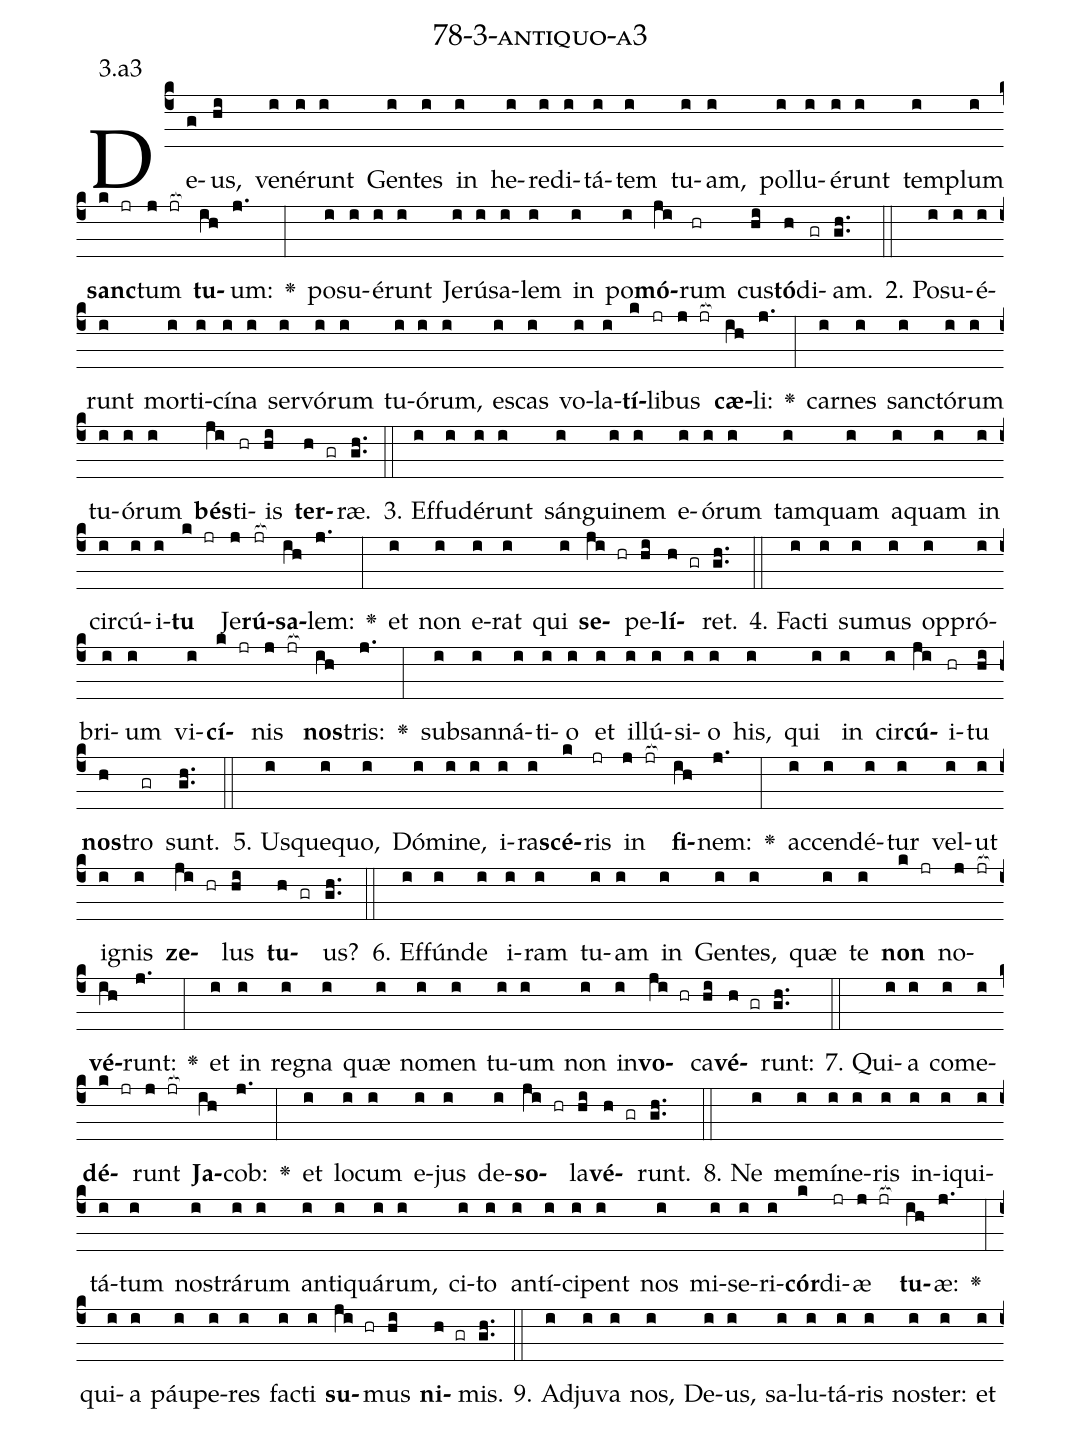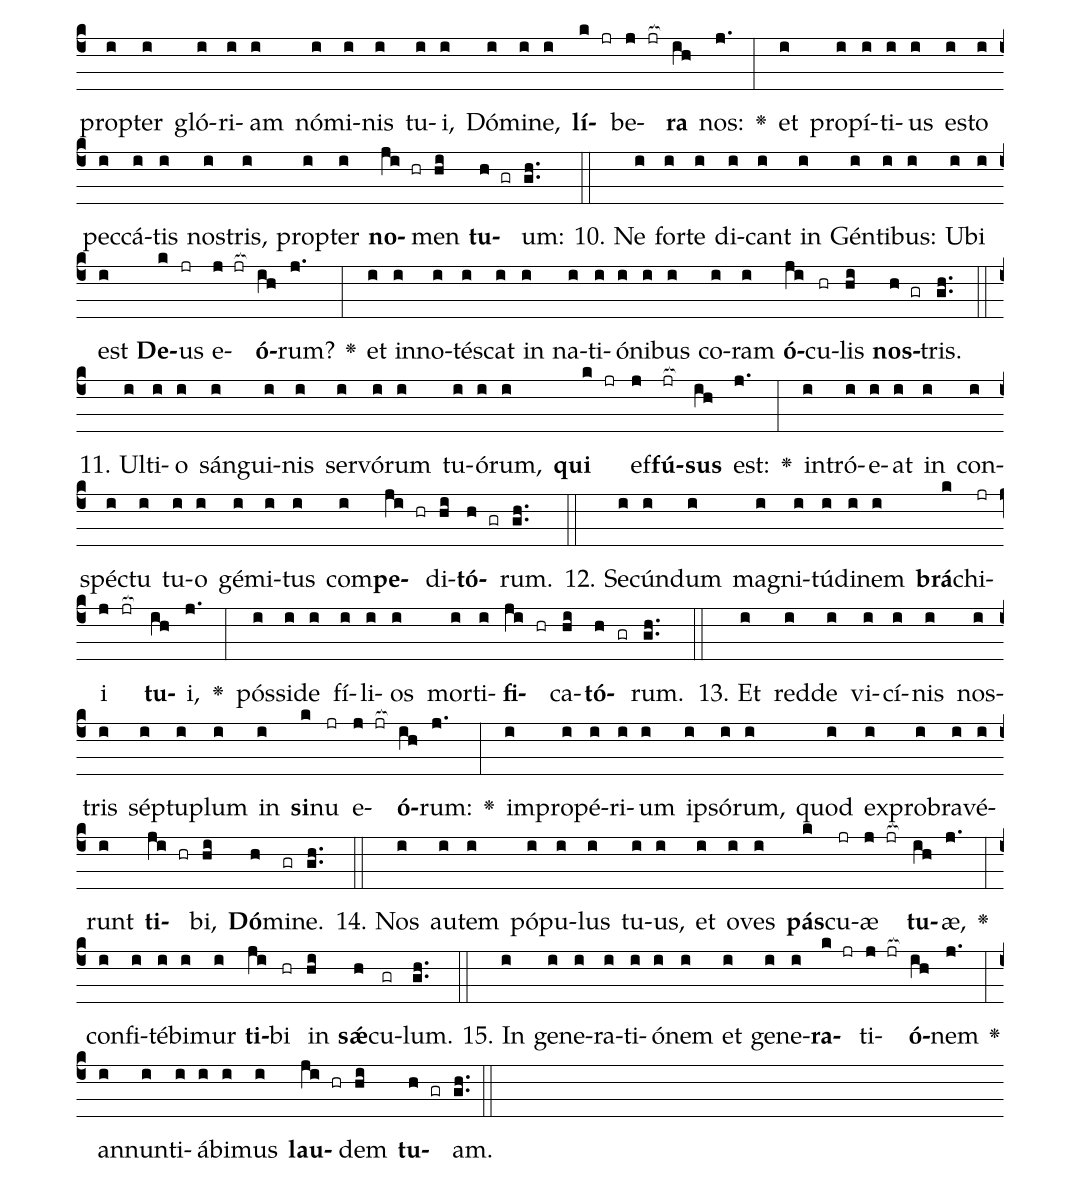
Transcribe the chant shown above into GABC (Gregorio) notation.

name: 78-3-antiquo-a3;
annotation: 3.a3;
%%
(c4)De(g)us,(hi) ve(i)né(i)runt(i) Gen(i)tes(i) in(i) he(i)re(i)di(i)tá(i)tem(i) tu(i)am,(i) pol(i)lu(i)é(i)runt(i) tem(i)plum(i) <b>sanc</b>(k jr)tum(j jr[ocb:1{]) <b>tu</b>(ih[ocb:0}])um:(j.) <v>\greheightstar</v>(:) po(i)su(i)é(i)runt(i) Je(i)rú(i)sa(i)lem(i) in(i) po(i)<b>mó</b>(ji)rum(hr) cus(hi)<b>tó</b>(h)di(gr)am.(gh..) (::)
2. Po(i)su(i)é(i)runt(i) mor(i)ti(i)cí(i)na(i) ser(i)vó(i)rum(i) tu(i)ó(i)rum,(i) es(i)cas(i) vo(i)la(i)<b>tí</b>(k)li(jr)bus(j jr[ocb:1{]) <b>cæ</b>(ih[ocb:0}])li:(j.) <v>\greheightstar</v>(:) car(i)nes(i) sanc(i)tó(i)rum(i) tu(i)ó(i)rum(i) <b>bés</b>(ji)ti(hr)is(hi) <b>ter</b>(h gr)ræ.(gh..) (::)
3. Ef(i)fu(i)dé(i)runt(i) sán(i)gui(i)nem(i) e(i)ó(i)rum(i) tam(i)quam(i) a(i)quam(i) in(i) cir(i)cú(i)i(i)<b>tu</b>(k jr) Je(j)<b>rú</b>(jr[ocb:1{])<b>sa</b>(ih[ocb:0}])lem:(j.) <v>\greheightstar</v>(:) et(i) non(i) e(i)rat(i) qui(i) <b>se</b>(ji hr)pe(hi)<b>lí</b>(h gr)ret.(gh..) (::)
4. Fac(i)ti(i) su(i)mus(i) op(i)pró(i)bri(i)um(i) vi(i)<b>cí</b>(k jr)nis(j jr[ocb:1{]) <b>nos</b>(ih[ocb:0}])tris:(j.) <v>\greheightstar</v>(:) sub(i)san(i)ná(i)ti(i)o(i) et(i) il(i)lú(i)si(i)o(i) his,(i) qui(i) in(i) cir(i)<b>cú</b>(ji)i(hr)tu(hi) <b>nos</b>(h)tro(gr) sunt.(gh..) (::)
5. Us(i)que(i)quo,(i) Dó(i)mi(i)ne,(i) i(i)ra(i)<b>scé</b>(k)ris(jr) in(j jr[ocb:1{]) <b>fi</b>(ih[ocb:0}])nem:(j.) <v>\greheightstar</v>(:) ac(i)cen(i)dé(i)tur(i) vel(i)ut(i) i(i)gnis(i) <b>ze</b>(ji hr)lus(hi) <b>tu</b>(h gr)us?(gh..) (::)
6. Ef(i)fún(i)de(i) i(i)ram(i) tu(i)am(i) in(i) Gen(i)tes,(i) quæ(i) te(i) <b>non</b>(k jr) no(j jr[ocb:1{])<b>vé</b>(ih[ocb:0}])runt:(j.) <v>\greheightstar</v>(:) et(i) in(i) re(i)gna(i) quæ(i) no(i)men(i) tu(i)um(i) non(i) in(i)<b>vo</b>(ji hr)ca(hi)<b>vé</b>(h gr)runt:(gh..) (::)
7. Qui(i)a(i) com(i)e(i)<b>dé</b>(k jr)runt(j jr[ocb:1{]) <b>Ja</b>(ih[ocb:0}])cob:(j.) <v>\greheightstar</v>(:) et(i) lo(i)cum(i) e(i)jus(i) de(i)<b>so</b>(ji hr)la(hi)<b>vé</b>(h gr)runt.(gh..) (::)
8. Ne(i) me(i)mí(i)ne(i)ris(i) in(i)i(i)qui(i)tá(i)tum(i) nos(i)trá(i)rum(i) an(i)ti(i)quá(i)rum,(i) ci(i)to(i) an(i)tí(i)ci(i)pent(i) nos(i) mi(i)se(i)ri(i)<b>cór</b>(k)di(jr)æ(j jr[ocb:1{]) <b>tu</b>(ih[ocb:0}])æ:(j.) <v>\greheightstar</v>(:) qui(i)a(i) páu(i)pe(i)res(i) fac(i)ti(i) <b>su</b>(ji hr)mus(hi) <b>ni</b>(h gr)mis.(gh..) (::)
9. Ad(i)ju(i)va(i) nos,(i) De(i)us,(i) sa(i)lu(i)tá(i)ris(i) nos(i)ter:(i) et(i) prop(i)ter(i) gló(i)ri(i)am(i) nó(i)mi(i)nis(i) tu(i)i,(i) Dó(i)mi(i)ne,(i) <b>lí</b>(k jr)be(j jr[ocb:1{])<b>ra</b>(ih[ocb:0}]) nos:(j.) <v>\greheightstar</v>(:) et(i) pro(i)pí(i)ti(i)us(i) es(i)to(i) pec(i)cá(i)tis(i) nos(i)tris,(i) prop(i)ter(i) <b>no</b>(ji hr)men(hi) <b>tu</b>(h gr)um:(gh..) (::)
10. Ne(i) for(i)te(i) di(i)cant(i) in(i) Gén(i)ti(i)bus:(i) U(i)bi(i) est(i) <b>De</b>(k)us(jr) e(j jr[ocb:1{])<b>ó</b>(ih[ocb:0}])rum?(j.) <v>\greheightstar</v>(:) et(i) in(i)no(i)tés(i)cat(i) in(i) na(i)ti(i)ó(i)ni(i)bus(i) co(i)ram(i) <b>ó</b>(ji)cu(hr)lis(hi) <b>nos</b>(h gr)tris.(gh..) (::)
11. Ul(i)ti(i)o(i) sán(i)gui(i)nis(i) ser(i)vó(i)rum(i) tu(i)ó(i)rum,(i) <b>qui</b>(k jr) ef(j)<b>fú</b>(jr[ocb:1{])<b>sus</b>(ih[ocb:0}]) est:(j.) <v>\greheightstar</v>(:) in(i)tró(i)e(i)at(i) in(i) con(i)spéc(i)tu(i) tu(i)o(i) gé(i)mi(i)tus(i) com(i)<b>pe</b>(ji hr)di(hi)<b>tó</b>(h gr)rum.(gh..) (::)
12. Se(i)cún(i)dum(i) ma(i)gni(i)tú(i)di(i)nem(i) <b>brá</b>(k)chi(jr)i(j jr[ocb:1{]) <b>tu</b>(ih[ocb:0}])i,(j.) <v>\greheightstar</v>(:) pós(i)si(i)de(i) fí(i)li(i)os(i) mor(i)ti(i)<b>fi</b>(ji hr)ca(hi)<b>tó</b>(h gr)rum.(gh..) (::)
13. Et(i) red(i)de(i) vi(i)cí(i)nis(i) nos(i)tris(i) sép(i)tu(i)plum(i) in(i) <b>si</b>(k)nu(jr) e(j jr[ocb:1{])<b>ó</b>(ih[ocb:0}])rum:(j.) <v>\greheightstar</v>(:) im(i)pro(i)pé(i)ri(i)um(i) ip(i)só(i)rum,(i) quod(i) ex(i)pro(i)bra(i)vé(i)runt(i) <b>ti</b>(ji hr)bi,(hi) <b>Dó</b>(h)mi(gr)ne.(gh..) (::)
14. Nos(i) au(i)tem(i) pó(i)pu(i)lus(i) tu(i)us,(i) et(i) o(i)ves(i) <b>pás</b>(k)cu(jr)æ(j jr[ocb:1{]) <b>tu</b>(ih[ocb:0}])æ,(j.) <v>\greheightstar</v>(:) con(i)fi(i)té(i)bi(i)mur(i) <b>ti</b>(ji)bi(hr) in(hi) <b>sǽ</b>(h)cu(gr)lum.(gh..) (::)
15. In(i) ge(i)ne(i)ra(i)ti(i)ó(i)nem(i) et(i) ge(i)ne(i)<b>ra</b>(k jr)ti(j jr[ocb:1{])<b>ó</b>(ih[ocb:0}])nem(j.) <v>\greheightstar</v>(:) an(i)nun(i)ti(i)á(i)bi(i)mus(i) <b>lau</b>(ji hr)dem(hi) <b>tu</b>(h gr)am.(gh..) (::)
